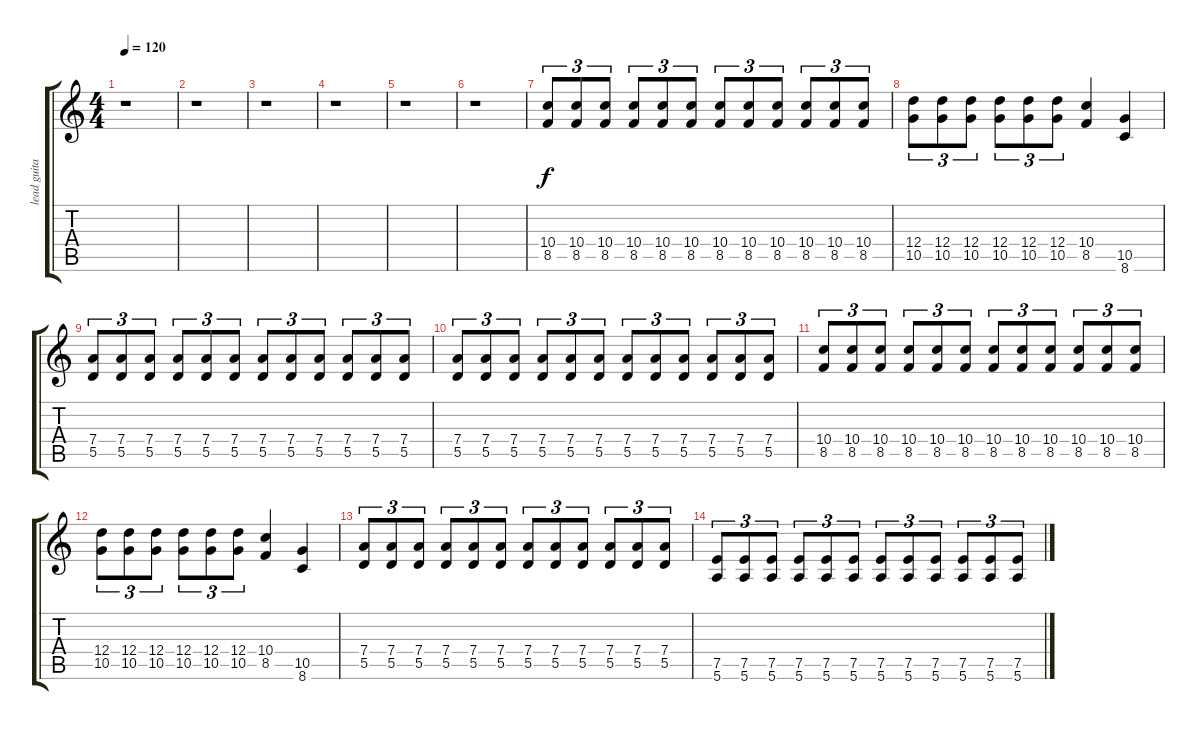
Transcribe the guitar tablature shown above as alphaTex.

\track ("lead guitar 2" "lead guita") {instrument electricguitarclean}
\staff {score tabs}
\tuning (E4 B3 G3 D3 A2 E2) {hide}
\ts (4 4)
\tempo 120
\clef g2
\ks c
r.1{dy f} |
r.1 |
r.1 |
r.1 |
r.1 |
r.1 |
(10.4 8.5).8{tu (3 2)} (10.4 8.5).8{tu (3 2)} (10.4 8.5).8{tu (3 2)} (10.4 8.5).8{tu (3 2)} (10.4 8.5).8{tu (3 2)} (10.4 8.5).8{tu (3 2)} (10.4 8.5).8{tu (3 2)} (10.4 8.5).8{tu (3 2)} (10.4 8.5).8{tu (3 2)} (10.4 8.5).8{tu (3 2)} (10.4 8.5).8{tu (3 2)} (10.4 8.5).8{tu (3 2)} |
(12.4 10.5).8{tu (3 2)} (12.4 10.5).8{tu (3 2)} (12.4 10.5).8{tu (3 2)} (12.4 10.5).8{tu (3 2)} (12.4 10.5).8{tu (3 2)} (12.4 10.5).8{tu (3 2)} (10.4 8.5).4 (10.5 8.6).4 |
(7.4 5.5).8{tu (3 2)} (7.4 5.5).8{tu (3 2)} (7.4 5.5).8{tu (3 2)} (7.4 5.5).8{tu (3 2)} (7.4 5.5).8{tu (3 2)} (7.4 5.5).8{tu (3 2)} (7.4 5.5).8{tu (3 2)} (7.4 5.5).8{tu (3 2)} (7.4 5.5).8{tu (3 2)} (7.4 5.5).8{tu (3 2)} (7.4 5.5).8{tu (3 2)} (7.4 5.5).8{tu (3 2)} |
(7.4 5.5).8{tu (3 2)} (7.4 5.5).8{tu (3 2)} (7.4 5.5).8{tu (3 2)} (7.4 5.5).8{tu (3 2)} (7.4 5.5).8{tu (3 2)} (7.4 5.5).8{tu (3 2)} (7.4 5.5).8{tu (3 2)} (7.4 5.5).8{tu (3 2)} (7.4 5.5).8{tu (3 2)} (7.4 5.5).8{tu (3 2)} (7.4 5.5).8{tu (3 2)} (7.4 5.5).8{tu (3 2)} |
(10.4 8.5).8{tu (3 2)} (10.4 8.5).8{tu (3 2)} (10.4 8.5).8{tu (3 2)} (10.4 8.5).8{tu (3 2)} (10.4 8.5).8{tu (3 2)} (10.4 8.5).8{tu (3 2)} (10.4 8.5).8{tu (3 2)} (10.4 8.5).8{tu (3 2)} (10.4 8.5).8{tu (3 2)} (10.4 8.5).8{tu (3 2)} (10.4 8.5).8{tu (3 2)} (10.4 8.5).8{tu (3 2)} |
(12.4 10.5).8{tu (3 2)} (12.4 10.5).8{tu (3 2)} (12.4 10.5).8{tu (3 2)} (12.4 10.5).8{tu (3 2)} (12.4 10.5).8{tu (3 2)} (12.4 10.5).8{tu (3 2)} (10.4 8.5).4 (10.5 8.6).4 |
(7.4 5.5).8{tu (3 2)} (7.4 5.5).8{tu (3 2)} (7.4 5.5).8{tu (3 2)} (7.4 5.5).8{tu (3 2)} (7.4 5.5).8{tu (3 2)} (7.4 5.5).8{tu (3 2)} (7.4 5.5).8{tu (3 2)} (7.4 5.5).8{tu (3 2)} (7.4 5.5).8{tu (3 2)} (7.4 5.5).8{tu (3 2)} (7.4 5.5).8{tu (3 2)} (7.4 5.5).8{tu (3 2)} |
(7.5 5.6).8{tu (3 2)} (7.5 5.6).8{tu (3 2)} (7.5 5.6).8{tu (3 2)} (7.5 5.6).8{tu (3 2)} (7.5 5.6).8{tu (3 2)} (7.5 5.6).8{tu (3 2)} (7.5 5.6).8{tu (3 2)} (7.5 5.6).8{tu (3 2)} (7.5 5.6).8{tu (3 2)} (7.5 5.6).8{tu (3 2)} (7.5 5.6).8{tu (3 2)} (7.5 5.6).8{tu (3 2)}
